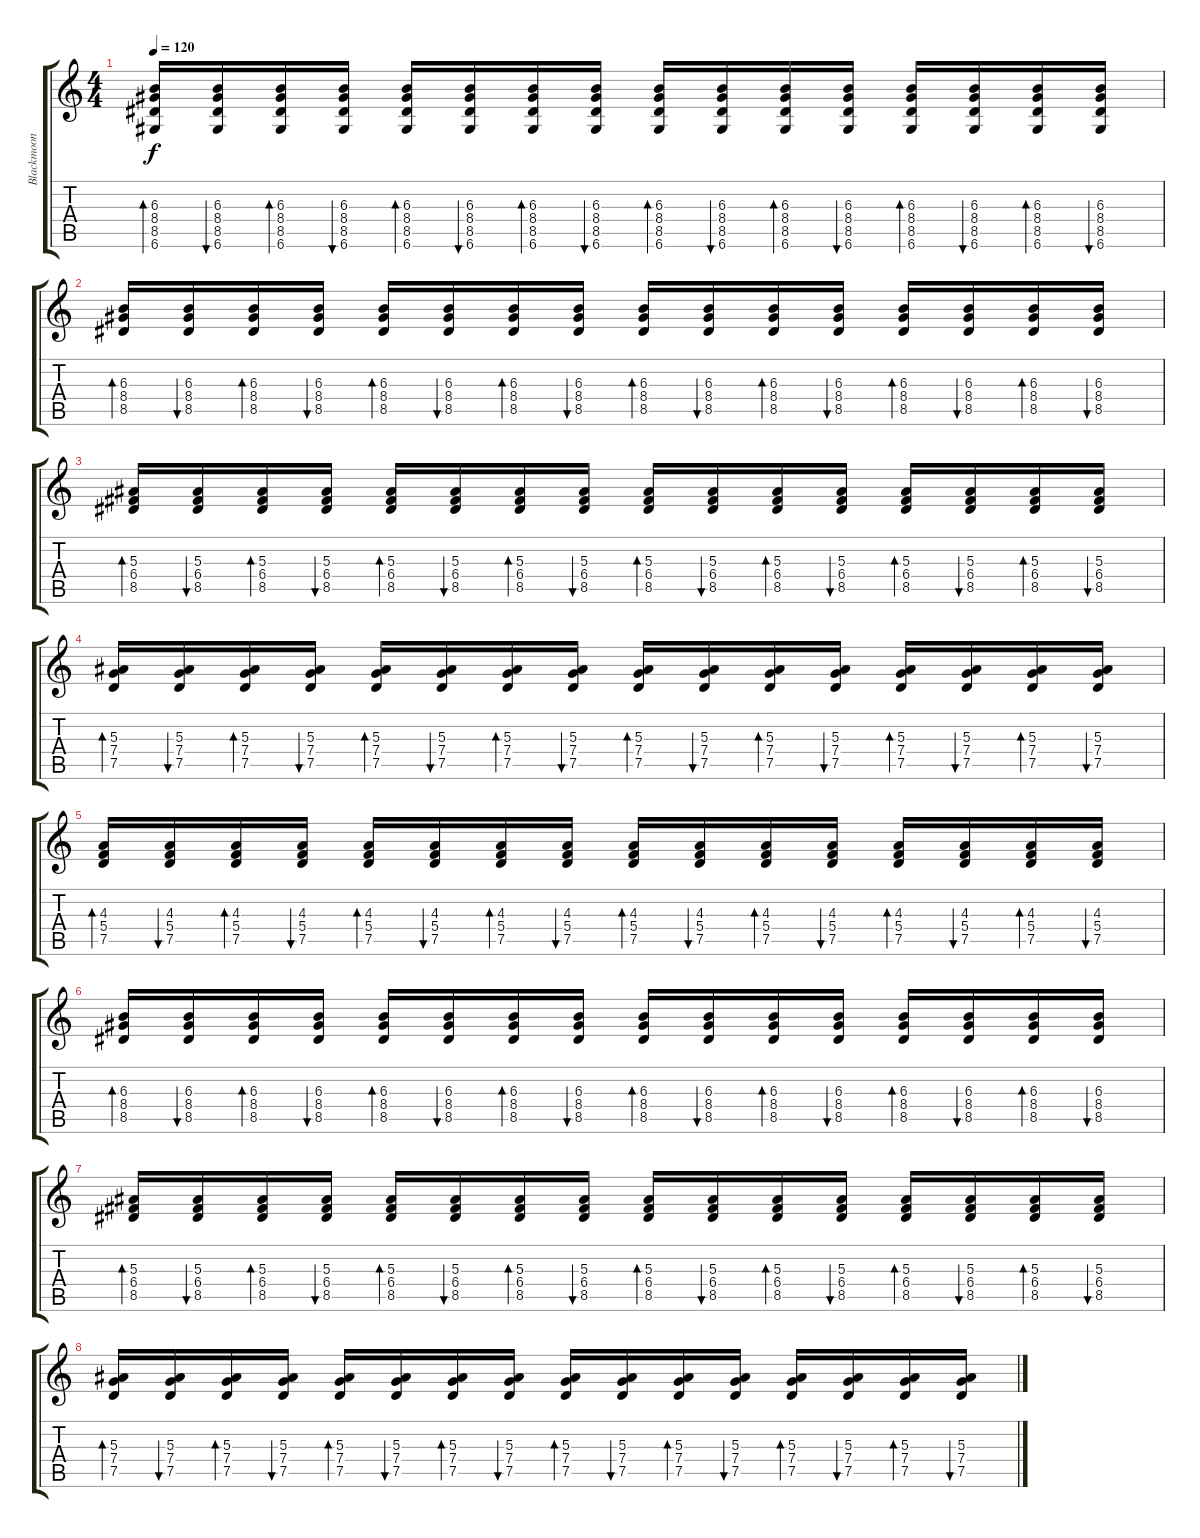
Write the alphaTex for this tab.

\track ("Blackmoon" "Blackmoon") {instrument distortionguitar}
\staff {score tabs}
\tuning (D4 A3 F3 C3 G2 D2) {hide}
\ts (4 4)
\tempo 120
\clef g2
\ks c
(6.3 8.4 8.5 6.6).16{bd 120 dy f} (6.3 8.4 8.5 6.6).16{bu 60} (6.3 8.4 8.5 6.6).16{bd 60} (6.3 8.4 8.5 6.6).16{bu 60} (6.3 8.4 8.5 6.6).16{bd 60} (6.3 8.4 8.5 6.6).16{bu 30} (6.3 8.4 8.5 6.6).16{bd 30} (6.3 8.4 8.5 6.6).16{bu 30} (6.3 8.4 8.5 6.6).16{bd 30} (6.3 8.4 8.5 6.6).16{bu 30} (6.3 8.4 8.5 6.6).16{bd 30} (6.3 8.4 8.5 6.6).16{bu 30} (6.3 8.4 8.5 6.6).16{bd 30} (6.3 8.4 8.5 6.6).16{bu 30} (6.3 8.4 8.5 6.6).16{bd 30} (6.3 8.4 8.5 6.6).16{bu 30} |
(6.3 8.4 8.5).16{bd 120} (6.3 8.4 8.5).16{bu 60} (6.3 8.4 8.5).16{bd 60} (6.3 8.4 8.5).16{bu 60} (6.3 8.4 8.5).16{bd 60} (6.3 8.4 8.5).16{bu 30} (6.3 8.4 8.5).16{bd 30} (6.3 8.4 8.5).16{bu 30} (6.3 8.4 8.5).16{bd 30} (6.3 8.4 8.5).16{bu 30} (6.3 8.4 8.5).16{bd 30} (6.3 8.4 8.5).16{bu 30} (6.3 8.4 8.5).16{bd 30} (6.3 8.4 8.5).16{bu 30} (6.3 8.4 8.5).16{bd 30} (6.3 8.4 8.5).16{bu 30} |
(5.3 6.4 8.5).16{bd 120} (5.3 6.4 8.5).16{bu 60} (5.3 6.4 8.5).16{bd 60} (5.3 6.4 8.5).16{bu 60} (5.3 6.4 8.5).16{bd 60} (5.3 6.4 8.5).16{bu 30} (5.3 6.4 8.5).16{bd 30} (5.3 6.4 8.5).16{bu 30} (5.3 6.4 8.5).16{bd 30} (5.3 6.4 8.5).16{bu 30} (5.3 6.4 8.5).16{bd 30} (5.3 6.4 8.5).16{bu 30} (5.3 6.4 8.5).16{bd 30} (5.3 6.4 8.5).16{bu 30} (5.3 6.4 8.5).16{bd 30} (5.3 6.4 8.5).16{bu 30} |
(5.3 7.4 7.5).16{bd 120} (5.3 7.4 7.5).16{bu 60} (5.3 7.4 7.5).16{bd 60} (5.3 7.4 7.5).16{bu 60} (5.3 7.4 7.5).16{bd 60} (5.3 7.4 7.5).16{bu 30} (5.3 7.4 7.5).16{bd 30} (5.3 7.4 7.5).16{bu 30} (5.3 7.4 7.5).16{bd 30} (5.3 7.4 7.5).16{bu 30} (5.3 7.4 7.5).16{bd 30} (5.3 7.4 7.5).16{bu 30} (5.3 7.4 7.5).16{bd 30} (5.3 7.4 7.5).16{bu 30} (5.3 7.4 7.5).16{bd 30} (5.3 7.4 7.5).16{bu 30} |
(4.3 5.4 7.5).16{bd 120} (4.3 5.4 7.5).16{bu 60} (4.3 5.4 7.5).16{bd 60} (4.3 5.4 7.5).16{bu 60} (4.3 5.4 7.5).16{bd 60} (4.3 5.4 7.5).16{bu 30} (4.3 5.4 7.5).16{bd 30} (4.3 5.4 7.5).16{bu 30} (4.3 5.4 7.5).16{bd 30} (4.3 5.4 7.5).16{bu 30} (4.3 5.4 7.5).16{bd 30} (4.3 5.4 7.5).16{bu 30} (4.3 5.4 7.5).16{bd 30} (4.3 5.4 7.5).16{bu 30} (4.3 5.4 7.5).16{bd 30} (4.3 5.4 7.5).16{bu 30} |
(6.3 8.4 8.5).16{bd 120} (6.3 8.4 8.5).16{bu 60} (6.3 8.4 8.5).16{bd 60} (6.3 8.4 8.5).16{bu 60} (6.3 8.4 8.5).16{bd 60} (6.3 8.4 8.5).16{bu 30} (6.3 8.4 8.5).16{bd 30} (6.3 8.4 8.5).16{bu 30} (6.3 8.4 8.5).16{bd 30} (6.3 8.4 8.5).16{bu 30} (6.3 8.4 8.5).16{bd 30} (6.3 8.4 8.5).16{bu 30} (6.3 8.4 8.5).16{bd 30} (6.3 8.4 8.5).16{bu 30} (6.3 8.4 8.5).16{bd 30} (6.3 8.4 8.5).16{bu 30} |
(5.3 6.4 8.5).16{bd 120} (5.3 6.4 8.5).16{bu 60} (5.3 6.4 8.5).16{bd 60} (5.3 6.4 8.5).16{bu 60} (5.3 6.4 8.5).16{bd 60} (5.3 6.4 8.5).16{bu 30} (5.3 6.4 8.5).16{bd 30} (5.3 6.4 8.5).16{bu 30} (5.3 6.4 8.5).16{bd 30} (5.3 6.4 8.5).16{bu 30} (5.3 6.4 8.5).16{bd 30} (5.3 6.4 8.5).16{bu 30} (5.3 6.4 8.5).16{bd 30} (5.3 6.4 8.5).16{bu 30} (5.3 6.4 8.5).16{bd 30} (5.3 6.4 8.5).16{bu 30} |
(5.3 7.4 7.5).16{bd 120} (5.3 7.4 7.5).16{bu 60} (5.3 7.4 7.5).16{bd 60} (5.3 7.4 7.5).16{bu 60} (5.3 7.4 7.5).16{bd 60} (5.3 7.4 7.5).16{bu 30} (5.3 7.4 7.5).16{bd 30} (5.3 7.4 7.5).16{bu 30} (5.3 7.4 7.5).16{bd 30} (5.3 7.4 7.5).16{bu 30} (5.3 7.4 7.5).16{bd 30} (5.3 7.4 7.5).16{bu 30} (5.3 7.4 7.5).16{bd 30} (5.3 7.4 7.5).16{bu 30} (5.3 7.4 7.5).16{bd 30} (5.3 7.4 7.5).16{bu 30}
